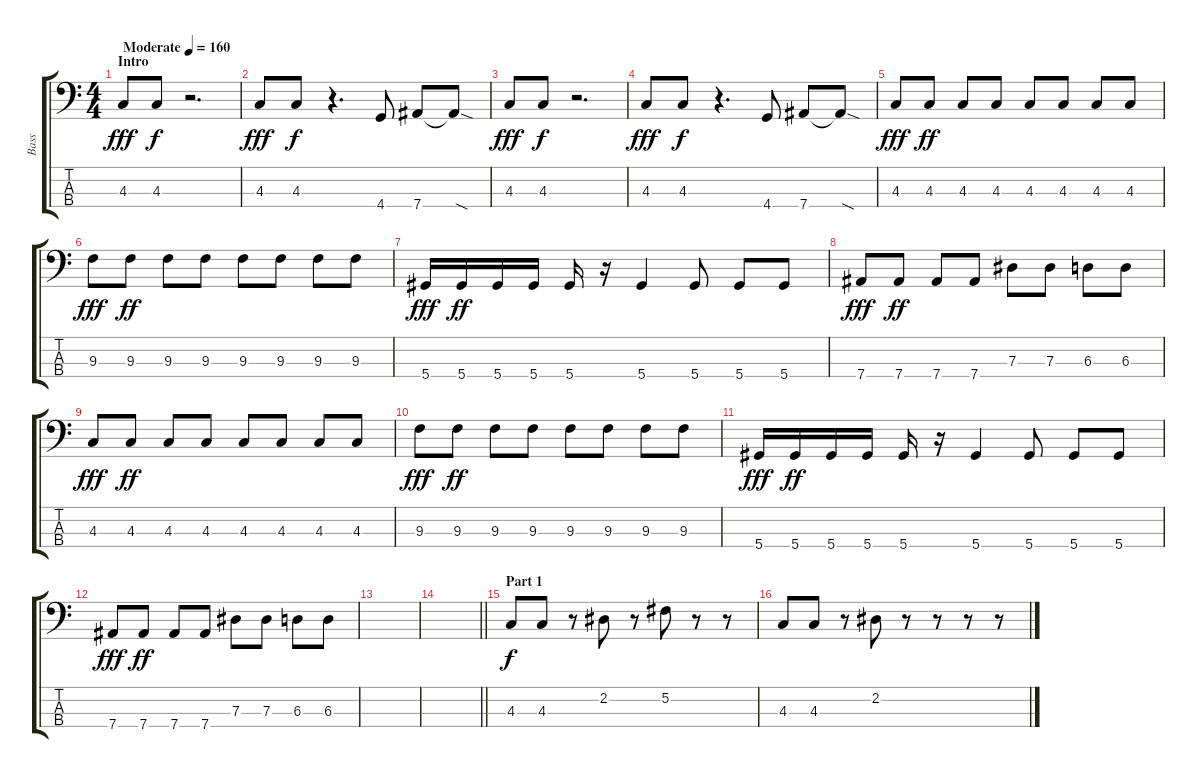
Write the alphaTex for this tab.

\track ("Bass" "Bass") {instrument electricbasspick}
\staff {score tabs}
\tuning (Gb2 Db2 Ab1 Eb1) {hide}
\ts (4 4)
\section ("" "Intro")
\tempo (160 "Moderate")
\clef f4
\ks c
4.3.8{dy fff instrument electricbasspick} 4.3.8{dy f} r.2{d} |
4.3.8{dy fff} 4.3.8{dy f} r.4{d} 4.4.8 7.4.8 7.4{sod t}.8 |
4.3.8{dy fff} 4.3.8{dy f} r.2{d} |
4.3.8{dy fff} 4.3.8{dy f} r.4{d} 4.4.8 7.4.8 7.4{sod t}.8 |
4.3.8{dy fff} 4.3.8{dy ff} 4.3.8 4.3.8 4.3.8 4.3.8 4.3.8 4.3.8 |
9.3.8{dy fff} 9.3.8{dy ff} 9.3.8 9.3.8 9.3.8 9.3.8 9.3.8 9.3.8 |
5.4.16{dy fff} 5.4.16{dy ff} 5.4.16 5.4.16 5.4.16 r.16 5.4.4 5.4.8 5.4.8 5.4.8 |
7.4.8{dy fff} 7.4.8{dy ff} 7.4.8 7.4.8 7.3.8 7.3.8 6.3.8 6.3.8 |
4.3.8{dy fff} 4.3.8{dy ff} 4.3.8 4.3.8 4.3.8 4.3.8 4.3.8 4.3.8 |
9.3.8{dy fff} 9.3.8{dy ff} 9.3.8 9.3.8 9.3.8 9.3.8 9.3.8 9.3.8 |
5.4.16{dy fff} 5.4.16{dy ff} 5.4.16 5.4.16 5.4.16 r.16 5.4.4 5.4.8 5.4.8 5.4.8 |
7.4.8{dy fff} 7.4.8{dy ff} 7.4.8 7.4.8 7.3.8 7.3.8 6.3.8 6.3.8 |
|
\barLineRight lightlight
|
\section ("" "Part 1")
4.3.8{dy f} 4.3.8 r.8 2.2.8 r.8 5.2.8 r.8 r.8 |
4.3.8 4.3.8 r.8 2.2.8 r.8 r.8 r.8 r.8
